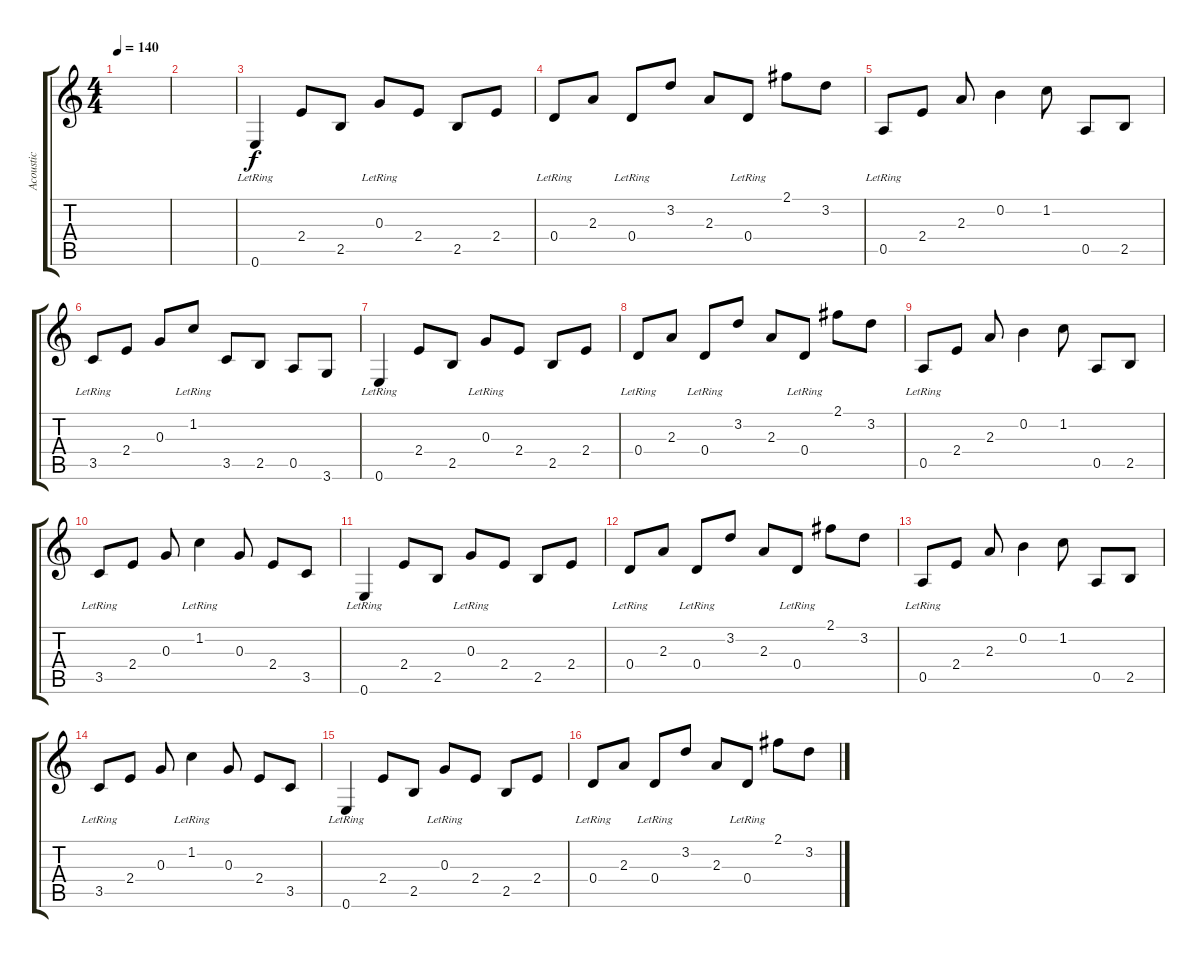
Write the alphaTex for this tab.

\track ("Acoustic" "Acoustic") {instrument electricguitarclean}
\staff {score tabs}
\tuning (E4 B3 G3 D3 A2 E2) {hide}
\ts (4 4)
\tempo 140
\clef g2
\ks c
|
|
0.6{lr}.4 2.4.8 2.5.8 0.3{lr}.8 2.4.8 2.5.8 2.4.8 |
0.4{lr}.8 2.3.8 0.4{lr}.8 3.2.8 2.3.8 0.4{lr}.8 2.1.8 3.2.8 |
0.5{lr}.8 2.4.8 2.3.8 0.2.4 1.2.8 0.5.8 2.5.8 |
3.5{lr}.8 2.4.8 0.3.8 1.2{lr}.8 3.5.8 2.5.8 0.5.8 3.6.8 |
0.6{lr}.4 2.4.8 2.5.8 0.3{lr}.8 2.4.8 2.5.8 2.4.8 |
0.4{lr}.8 2.3.8 0.4{lr}.8 3.2.8 2.3.8 0.4{lr}.8 2.1.8 3.2.8 |
0.5{lr}.8 2.4.8 2.3.8 0.2.4 1.2.8 0.5.8 2.5.8 |
3.5{lr}.8 2.4.8 0.3.8 1.2{lr}.4 0.3.8 2.4.8 3.5.8 |
0.6{lr}.4 2.4.8 2.5.8 0.3{lr}.8 2.4.8 2.5.8 2.4.8 |
0.4{lr}.8 2.3.8 0.4{lr}.8 3.2.8 2.3.8 0.4{lr}.8 2.1.8 3.2.8 |
0.5{lr}.8 2.4.8 2.3.8 0.2.4 1.2.8 0.5.8 2.5.8 |
3.5{lr}.8 2.4.8 0.3.8 1.2{lr}.4 0.3.8 2.4.8 3.5.8 |
0.6{lr}.4 2.4.8 2.5.8 0.3{lr}.8 2.4.8 2.5.8 2.4.8 |
0.4{lr}.8 2.3.8 0.4{lr}.8 3.2.8 2.3.8 0.4{lr}.8 2.1.8 3.2.8
